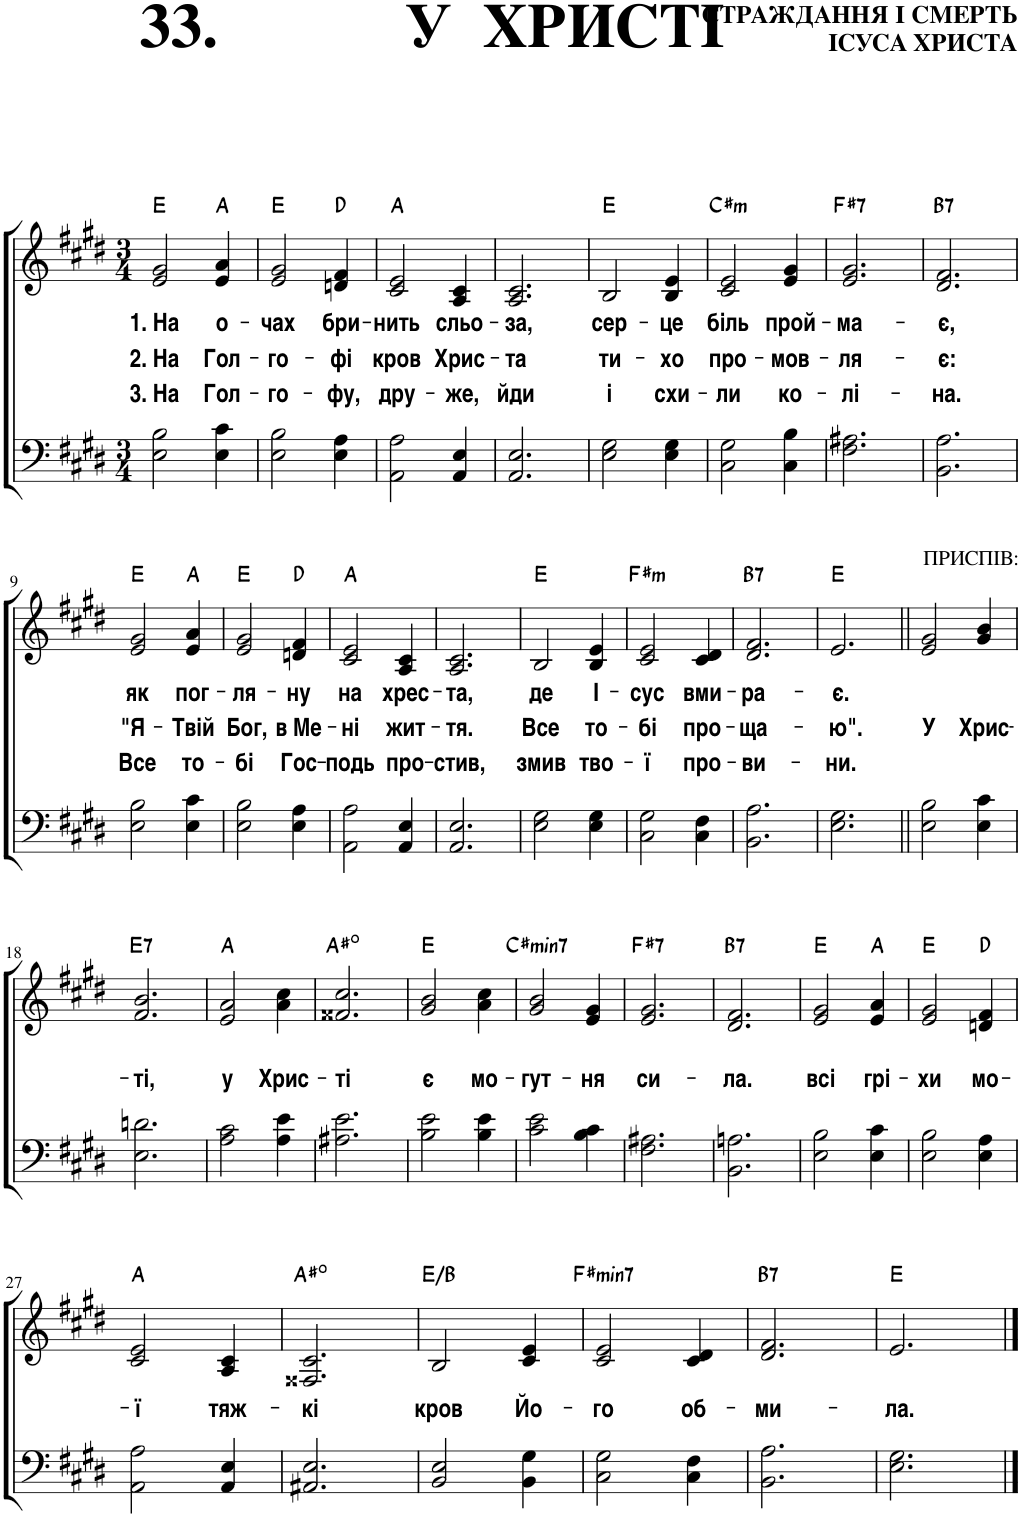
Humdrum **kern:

**kern	**kern	**text	**text	**text	**harte
*part2	*part1	*part1	*part1	*part1	*part1
*staff2	*staff1	*staff1	*staff1	*staff1	*
*I"Бас	*I"Сопрано	*	*	*	*
*clefF4	*clefG2	*	*	*	*
*k[f#c#g#d#]	*k[f#c#g#d#]	*	*	*	*
*M3/4	*M3/4	*	*	*	*
=1	=1	=1	=1	=1	=1
!	!	!LO:LY:b	!LO:LY:b	!LO:LY:b	!
2E\ 2B\	2e/ 2g#/	1. На	2. На	3. На	E:maj
!	!	!LO:LY:b	!LO:LY:b	!LO:LY:b	!
4E\ 4c#\	4e/ 4a/	о-	Гол-	Гол-	A:maj
=2	=2	=2	=2	=2	=2
!	!	!LO:LY:b	!LO:LY:b	!LO:LY:b	!
2E\ 2B\	2e/ 2g#/	-чах	-го-	-го-	E:maj
!	!	!LO:LY:b	!LO:LY:b	!LO:LY:b	!
4E\ 4A\	4dn/ 4f#/	бри-	-фі	-фу,	D:maj
=3	=3	=3	=3	=3	=3
!	!	!LO:LY:b	!LO:LY:b	!LO:LY:b	!
2AA\ 2A\	2c#/ 2e/	-нить	кров	дру-	A:maj
!	!	!LO:LY:b	!LO:LY:b	!LO:LY:b	!
4AA/ 4E/	4A/ 4c#/	сльо-	Хрис-	-же,	.
=4	=4	=4	=4	=4	=4
!	!	!LO:LY:b	!LO:LY:b	!LO:LY:b	!
2.AA/ 2.E/	2.A/ 2.c#/	-за,	-та	йди	.
=5	=5	=5	=5	=5	=5
!	!	!LO:LY:b	!LO:LY:b	!LO:LY:b	!
2E\ 2G#\	2B/	сер-	ти-	і	E:maj
!	!	!LO:LY:b	!LO:LY:b	!LO:LY:b	!
4E\ 4G#\	4B/ 4e/	-це	-хо	схи-	.
=6	=6	=6	=6	=6	=6
!	!	!LO:LY:b	!LO:LY:b	!LO:LY:b	!LO:H:kt=m
2C#\ 2G#\	2c#/ 2e/	біль	про-	-ли	C#:min
!	!	!LO:LY:b	!LO:LY:b	!LO:LY:b	!
4C#\ 4B\	4e/ 4g#/	прой-	-мов-	ко-	.
=7	=7	=7	=7	=7	=7
!	!	!LO:LY:b	!LO:LY:b	!LO:LY:b	!LO:H:kt=7
2.F#\ 2.A#X\	2.e/ 2.g#/	-ма-	-ля-	-лі-	F#:7
=8	=8	=8	=8	=8	=8
!	!	!LO:LY:b	!LO:LY:b	!LO:LY:b	!LO:H:kt=7
2.BB\ 2.A\	2.d#/ 2.f#/	-є,	-є:	-на.	B:7
!!LO:LB:g=z
=9	=9	=9	=9	=9	=9
!	!	!LO:LY:b	!LO:LY:b	!LO:LY:b	!
2E\ 2B\	2e/ 2g#/	як	"Я-	Все	E:maj
!	!	!LO:LY:b	!LO:LY:b	!LO:LY:b	!
4E\ 4c#\	4e/ 4a/	пог-	-Твій	то-	A:maj
=10	=10	=10	=10	=10	=10
!	!	!LO:LY:b	!LO:LY:b	!LO:LY:b	!
2E\ 2B\	2e/ 2g#/	-ля-	Бог,	-бі	E:maj
!	!	!LO:LY:b	!LO:LY:b	!LO:LY:b	!
4E\ 4A\	4dn/ 4f#/	-ну	в Ме-	Гос-	D:maj
=11	=11	=11	=11	=11	=11
!	!	!LO:LY:b	!LO:LY:b	!LO:LY:b	!
2AA\ 2A\	2c#/ 2e/	на	-ні	-подь	A:maj
!	!	!LO:LY:b	!LO:LY:b	!LO:LY:b	!
4AA/ 4E/	4A/ 4c#/	хрес-	жит-	про-	.
=12	=12	=12	=12	=12	=12
!	!	!LO:LY:b	!LO:LY:b	!LO:LY:b	!
2.AA/ 2.E/	2.A/ 2.c#/	-та,	-тя.	-стив,	.
=13	=13	=13	=13	=13	=13
!	!	!LO:LY:b	!LO:LY:b	!LO:LY:b	!
2E\ 2G#\	2B/	де	Все	змив	E:maj
!	!	!LO:LY:b	!LO:LY:b	!LO:LY:b	!
4E\ 4G#\	4B/ 4e/	І-	то-	тво-	.
=14	=14	=14	=14	=14	=14
!	!	!LO:LY:b	!LO:LY:b	!LO:LY:b	!LO:H:kt=m
2C#\ 2G#\	2c#/ 2e/	-сус	-бі	-ї	F#:min
!	!	!LO:LY:b	!LO:LY:b	!LO:LY:b	!
4C#\ 4F#\	4c#/ 4d#/	вми-	про-	про-	.
=15	=15	=15	=15	=15	=15
!	!	!LO:LY:b	!LO:LY:b	!LO:LY:b	!LO:H:kt=7
2.BB\ 2.A\	2.d#/ 2.f#/	-ра-	-ща-	-ви-	B:7
=16	=16	=16	=16	=16	=16
!	!	!LO:LY:b	!LO:LY:b	!LO:LY:b	!
2.E\ 2.G#\	2.e/	-є.	-ю".	-ни.	E:maj
=17||	=17||	=17||	=17||	=17||	=17||
!	!LO:TX:a:t=ПРИСПІВ&colon;	!	!	!	!
!	!	!	!LO:LY:b	!	!
2E\ 2B\	2e/ 2g#/	.	У	.	.
!	!	!	!LO:LY:b	!	!
4E\ 4c#\	4g#/ 4b/	.	Хрис-	.	.
!!LO:LB:g=z
=18	=18	=18	=18	=18	=18
!	!	!	!LO:LY:b	!	!LO:H:kt=7
2.E\ 2.dn\	2.f#/ 2.b/	.	-ті,	.	E:7
=19	=19	=19	=19	=19	=19
!	!	!	!LO:LY:b	!	!
2A\ 2c#\	2e/ 2a/	.	у	.	A:maj
!	!	!	!LO:LY:b	!	!
4A\ 4e\	4a\ 4cc#\	.	Хрис-	.	.
=20	=20	=20	=20	=20	=20
!	!	!	!LO:LY:b	!	!
2.A#X\ 2.e\	2.f##X/ 2.cc#/	.	-ті	.	A#:dim
=21	=21	=21	=21	=21	=21
!	!	!	!LO:LY:b	!	!
2B\ 2e\	2g#/ 2b/	.	є	.	E:maj
!	!	!	!LO:LY:b	!	!
4B\ 4e\	4a\ 4cc#\	.	мо-	.	.
=22	=22	=22	=22	=22	=22
!	!	!	!LO:LY:b	!	!LO:H:kt=min7
2c#\ 2e\	2g#/ 2b/	.	-гут-	.	C#:min7
!	!	!	!LO:LY:b	!	!
4B\ 4c#\	4e/ 4g#/	.	-ня	.	.
=23	=23	=23	=23	=23	=23
!	!	!	!LO:LY:b	!	!LO:H:kt=7
2.F#\ 2.A#X\	2.e/ 2.g#/	.	си-	.	F#:7
=24	=24	=24	=24	=24	=24
!	!	!	!LO:LY:b	!	!LO:H:kt=7
2.BB\ 2.An\	2.d#/ 2.f#/	.	-ла.	.	B:7
=25	=25	=25	=25	=25	=25
!	!	!	!LO:LY:b	!	!
2E\ 2B\	2e/ 2g#/	.	всі	.	E:maj
!	!	!	!LO:LY:b	!	!
4E\ 4c#\	4e/ 4a/	.	грі-	.	A:maj
=26	=26	=26	=26	=26	=26
!	!	!	!LO:LY:b	!	!
2E\ 2B\	2e/ 2g#/	.	-хи	.	E:maj
!	!	!	!LO:LY:b	!	!
4E\ 4A\	4dn/ 4f#/	.	мо-	.	D:maj
!!LO:LB:g=z
=27	=27	=27	=27	=27	=27
!	!	!	!LO:LY:b	!	!
2AA\ 2A\	2c#/ 2e/	.	-ї	.	A:maj
!	!	!	!LO:LY:b	!	!
4AA/ 4E/	4A/ 4c#/	.	тяж-	.	.
=28	=28	=28	=28	=28	=28
!	!	!	!LO:LY:b	!	!
2.AA#X/ 2.E/	2.F##X/ 2.c#/	.	-кі	.	A#:dim
=29	=29	=29	=29	=29	=29
!	!	!	!LO:LY:b	!	!
2BB/ 2E/	2B/	.	кров	.	E:maj/5
!	!	!	!LO:LY:b	!	!
4BB\ 4G#\	4c#/ 4e/	.	Йо-	.	.
=30	=30	=30	=30	=30	=30
!	!	!	!LO:LY:b	!	!LO:H:kt=min7
2C#\ 2G#\	2c#/ 2e/	.	-го	.	F#:min7
!	!	!	!LO:LY:b	!	!
4C#\ 4F#\	4c#/ 4d#/	.	об-	.	.
=31	=31	=31	=31	=31	=31
!	!	!	!LO:LY:b	!	!LO:H:kt=7
2.BB\ 2.A\	2.d#/ 2.f#/	.	-ми-	.	B:7
=32	=32	=32	=32	=32	=32
!	!	!	!LO:LY:b	!	!
2.E\ 2.G#\	2.e/	.	-ла.	.	E:maj
==	==	==	==	==	==
*-	*-	*-	*-	*-	*-
